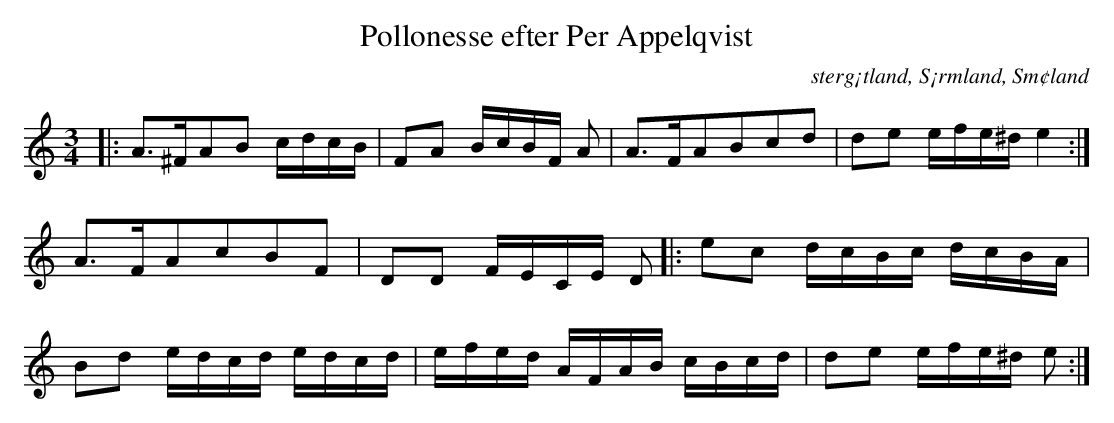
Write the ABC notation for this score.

X:1
T:Pollonesse efter Per Appelqvist
O: sterg¡tland, S¡rmland, Sm¢land
M:3/4
L:1/8
K:Notboken finns hos S¡dermanlands Spelmansf¡rbund och £r digitalt publicerad. Den har f¡rsetts med nummer 12.
|: A>^FAB c/2d/2c/2B/2| FA B/2c/2B/2F/2 A | A>FABcd | de e/2f/2e/2^d/2 e2 :| A>FAcBF | DD F/2E/2C/2E/2 D |: ec d/2c/2B/2c/2 d/2c/2B/2A/2 | Bd e/2d/2c/2d/2 e/2d/2c/2d/2 |e/2f/2e/2d/2 A/2F/2A/2B/2 c/2B/2c/2d/2 | de e/2f/2e/2^d/2 e :|
